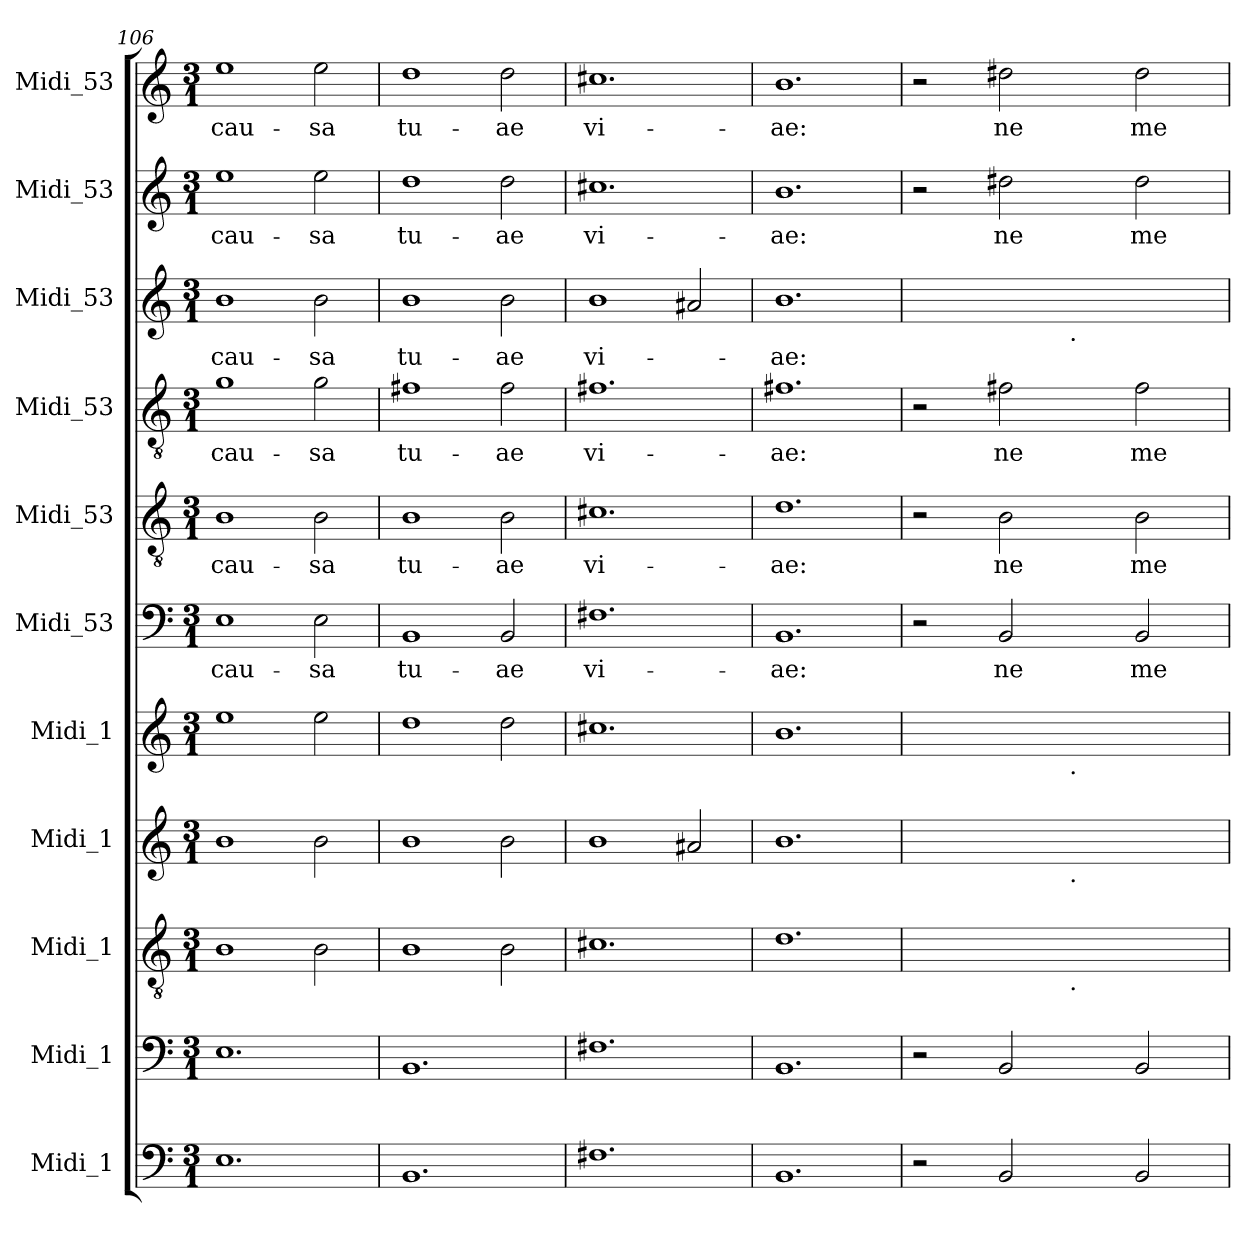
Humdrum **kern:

**kern	**kern	**kern	**kern	**kern	**kern	**text	**kern	**text	**kern	**text	**kern	**text	**kern	**text	**kern	**text
*part11	*part10	*part9	*part8	*part7	*part6	*part6	*part5	*part5	*part4	*part4	*part3	*part3	*part2	*part2	*part1	*part1
*staff11	*staff10	*staff9	*staff8	*staff7	*staff6	*staff6	*staff5	*staff5	*staff4	*staff4	*staff3	*staff3	*staff2	*staff2	*staff1	*staff1
*I"Midi_1	*I"Midi_1	*I"Midi_1	*I"Midi_1	*I"Midi_1	*I"Midi_53	*	*I"Midi_53	*	*I"Midi_53	*	*I"Midi_53	*	*I"Midi_53	*	*I"Midi_53	*
*clefF4	*clefF4	*clefGv2	*clefG2	*clefG2	*clefF4	*	*clefGv2	*	*clefGv2	*	*clefG2	*	*clefG2	*	*clefG2	*
*k[]	*k[]	*k[]	*k[]	*k[]	*k[]	*	*k[]	*	*k[]	*	*k[]	*	*k[]	*	*k[]	*
*C:	*C:	*C:	*C:	*C:	*C:	*	*C:	*	*C:	*	*C:	*	*C:	*	*C:	*
*M3/1	*M3/1	*M3/1	*M3/1	*M3/1	*M3/1	*	*M3/1	*	*M3/1	*	*M3/1	*	*M3/1	*	*M3/1	*
=106	=106	=106	=106	=106	=106	=106	=106	=106	=106	=106	=106	=106	=106	=106	=106	=106
!	!	!	!	!	!	!LO:LY:b	!	!LO:LY:b	!	!LO:LY:b	!	!LO:LY:b	!	!LO:LY:b	!	!LO:LY:b
1.E	1.E	1B	1b	1ee	1E	cau-	1B	cau-	1g	cau-	1b	cau-	1ee	cau-	1ee	cau-
!	!	!	!	!	!	!LO:LY:b	!	!LO:LY:b	!	!LO:LY:b	!	!LO:LY:b	!	!LO:LY:b	!	!LO:LY:b
.	.	2B\	2b\	2ee\	2E\	-sa	2B\	-sa	2g\	-sa	2b\	-sa	2ee\	-sa	2ee\	-sa
=107	=107	=107	=107	=107	=107	=107	=107	=107	=107	=107	=107	=107	=107	=107	=107	=107
!	!	!	!	!	!	!LO:LY:b	!	!LO:LY:b	!	!LO:LY:b	!	!LO:LY:b	!	!LO:LY:b	!	!LO:LY:b
1.BB	1.BB	1B	1b	1dd	1BB	tu-	1B	tu-	1f#X	tu-	1b	tu-	1dd	tu-	1dd	tu-
!	!	!	!	!	!	!LO:LY:b	!	!LO:LY:b	!	!LO:LY:b	!	!LO:LY:b	!	!LO:LY:b	!	!LO:LY:b
.	.	2B\	2b\	2dd\	2BB/	-ae	2B\	-ae	2f#\	-ae	2b\	-ae	2dd\	-ae	2dd\	-ae
=108	=108	=108	=108	=108	=108	=108	=108	=108	=108	=108	=108	=108	=108	=108	=108	=108
!	!	!	!	!	!	!LO:LY:b	!	!LO:LY:b	!	!LO:LY:b	!	!LO:LY:b	!	!LO:LY:b	!	!LO:LY:b
1.F#X	1.F#X	1.c#X	1b	1.cc#X	1.F#X	vi-	1.c#X	vi-	1.f#X	vi-	1b	vi-	1.cc#X	vi-	1.cc#X	vi-
.	.	.	2a#X/	.	.	.	.	.	.	.	2a#X/	.	.	.	.	.
=109	=109	=109	=109	=109	=109	=109	=109	=109	=109	=109	=109	=109	=109	=109	=109	=109
!	!	!	!	!	!	!LO:LY:b	!	!LO:LY:b	!	!LO:LY:b	!	!LO:LY:b	!	!LO:LY:b	!	!LO:LY:b
1.BB	1.BB	1.d	1.b	1.b	1.BB	-ae:	1.d	-ae:	1.f#X	-ae:	1.b	-ae:	1.b	-ae:	1.b	-ae:
=110	=110	=110	=110	=110	=110	=110	=110	=110	=110	=110	=110	=110	=110	=110	=110	=110
2r	2r	4ryy	4ryy	4ryy	2r	.	2r	.	2r	.	4ryy	.	2r	.	2r	.
.	.	4ryy	4ryy	4ryy	.	.	.	.	.	.	4ryy	.	.	.	.	.
!	!	!	!	!	!	!LO:LY:b	!	!LO:LY:b	!	!LO:LY:b	!	!	!	!LO:LY:b	!	!LO:LY:b
2BB/	2BB/	32ryy	32ryy	32ryy	2BB/	ne	2B\	ne	2f#X\	ne	32ryy	.	2dd#X\	ne	2dd#X\	ne
.	.	32ryy	32ryy	32ryy	.	.	.	.	.	.	32ryy	.	.	.	.	.
.	.	32ryy	32ryy	32ryy	.	.	.	.	.	.	32ryy	.	.	.	.	.
.	.	32ryy	32ryy	32ryy	.	.	.	.	.	.	32ryy	.	.	.	.	.
.	.	32ryy	32ryy	32ryy	.	.	.	.	.	.	32ryy	.	.	.	.	.
.	.	32ryy	32ryy	32ryy	.	.	.	.	.	.	32ryy	.	.	.	.	.
!	!	!	!	!	!	!	!	!	!	!	!LO:TX:b:t=.	!	!	!	!	!
!	!	!	!	!LO:TX:b:t=.	!	!	!	!	!	!	!	!	!	!	!	!
!	!	!	!LO:TX:b:t=.	!	!	!	!	!	!	!	!	!	!	!	!	!
!	!	!LO:TX:b:t=.	!	!	!	!	!	!	!	!	!	!	!	!	!	!
.	.	32ryy	32ryy	32ryy	.	.	.	.	.	.	32ryy	.	.	.	.	.
.	.	4ryy	4ryy	4ryy	.	.	.	.	.	.	4ryy	.	.	.	.	.
.	.	4ryy	4ryy	4ryy	.	.	.	.	.	.	4ryy	.	.	.	.	.
!	!	!	!	!	!	!LO:LY:b	!	!LO:LY:b	!	!LO:LY:b	!	!	!	!LO:LY:b	!	!LO:LY:b
2BB/	2BB/	.	.	.	2BB/	me	2B\	me	2f#\	me	.	.	2dd#\	me	2dd#\	me
.	.	4ryy	4ryy	4ryy	.	.	.	.	.	.	4ryy	.	.	.	.	.
.	.	32ryy	32ryy	32ryy	.	.	.	.	.	.	32ryy	.	.	.	.	.
=	=	=	=	=	=	=	=	=	=	=	=	=	=	=	=	=
*-	*-	*-	*-	*-	*-	*-	*-	*-	*-	*-	*-	*-	*-	*-	*-	*-
